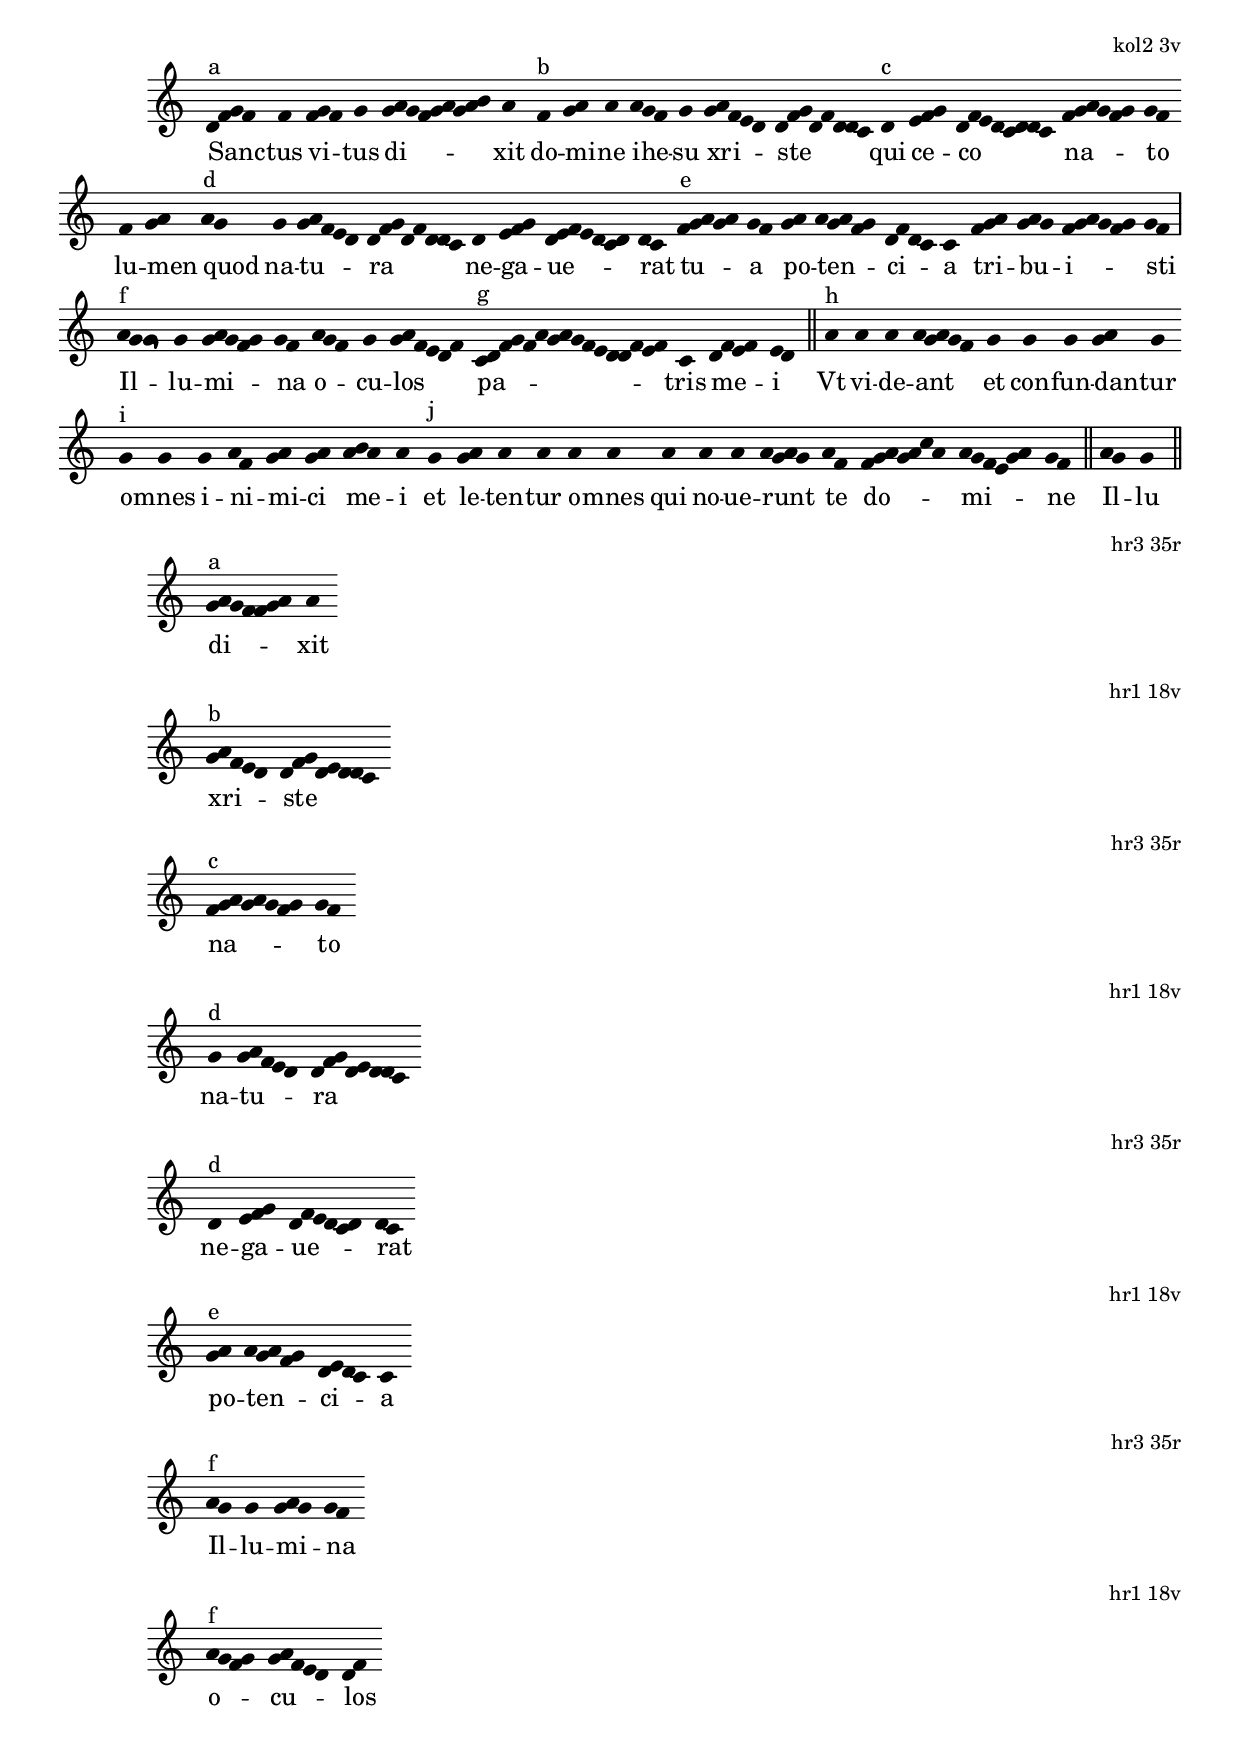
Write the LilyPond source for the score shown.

\version "2.19.32"

\include "../lib/synopsis.ily"

\score {
  \transpose c c' {
    \plainchant
    \melisma { d^"a" f g f } f \bar "" \melisma { f g f } g \bar "" \melisma { g a g f g a g a b } a \bar ""
    f^"b" \melisma { g a } a \bar "" \melisma { a g f } g \bar "" \melisma { g a f e d } \melisma { d f g d f d d c } \bar ""
    d^"c" \bar "" \melisma { e f g } \bar "" \melisma { d f e d c d d c } \bar "" \melisma { f g a g f g } \melisma { g f } \bar "" f \melisma { g a } \bar ""
    \melisma { a^"d" g } \bar "" g \melisma { g a f e d } \melisma { d f g d f d d c } \bar "" d \melisma { e f g } \melisma { d e f e d c d } \melisma { d c } \bar ""
    \melisma { f^"e" g a g a } \melisma { g f } \bar "" \melisma { g a } \melisma { a g a f g } \melisma { d f d c } c \bar "" \melisma { f g a } \melisma { g a g } \melisma { f g a g f g } \melisma { g f } \bar "|"

    \melisma { a^"f" g \strophicus g } g \melisma { g a g f g } \melisma { g f } \bar "" \melisma { a g f } g \melisma { g a f e d f } \bar ""
    \melisma { c^"g" d f g f a g a g f e d d f e f } c \bar "" \melisma { d f e f } \melisma { e d } \bar "||"

    a^"h" \bar "" a a \melisma { a g a g f } \bar "" g \bar "" g g \melisma { g a } g \bar ""
    g^"i" g \bar "" g \melisma { a f } \melisma { g a } \melisma { g a } \bar "" \melisma { a b a } a \bar ""
    g^"j" \bar "" \melisma { g a } a a \bar ""
    a a \bar "" a \bar "" a a \melisma { a g a g } \bar "" \melisma { a f } \bar "" \melisma { f g a g a c' a } \melisma { a g f e g a } \melisma { g f } \bar "||"

    \melisma { a g } g \bar "||"
  }
  \addlyrics {
    Sanc -- tus vi -- tus di -- xit
    do -- mi -- ne ihe -- su xri -- ste
    qui ce -- co na -- to lu -- men
    quod na -- tu -- ra ne -- ga -- ue -- rat
    tu -- a po -- ten -- ci -- a tri -- bu -- i -- sti

    Il -- lu -- mi -- na o -- cu -- los
    pa -- tris me -- i

    Vt vi -- de -- ant et con -- fun -- dan -- tur
    o -- mnes i -- ni -- mi -- ci me -- i
    et le -- ten -- tur
    o -- mnes qui no -- ue -- runt te do -- mi -- ne

    Il -- lu
  }
  \header {
    fontes = "kol2 3v"
  }
}

\score {
  \transpose c c' {
    \plainchant
    \melisma { g^"a" a g f f g a } a
  }
  \addlyrics {
    di -- xit
  }
  \header {
    fontes = "hr3 35r"
  }
}

\score {
  \transpose c c' {
    \plainchant
    \melisma { g^"b" a f e d } \melisma { d f g d e d d c }
  }
  \addlyrics {
    xri -- ste
  }
  \header {
    fontes = "hr1 18v"
  }
}

\score {
  \transpose c c' {
    \plainchant
    \melisma { f^"c" g a g a g f g } \melisma { g f }
  }
  \addlyrics {
    na -- to
  }
  \header {
    fontes = "hr3 35r"
  }
}

\score {
  \transpose c c' {
    \plainchant
    g^"d" \melisma { g a f e d } \melisma { d f g d e d d c }
  }
  \addlyrics {
    na -- tu -- ra
  }
  \header {
    fontes = "hr1 18v"
  }
}

\score {
  \transpose c c' {
    \plainchant
    d^"d" \melisma { e f g } \melisma { d f e d c d } \melisma { d c }
  }
  \addlyrics {
    ne -- ga -- ue -- rat
  }
  \header {
    fontes = "hr3 35r"
  }
}

\score {
  \transpose c c' {
    \plainchant
    \melisma { g^"e" a } \melisma { a g a f g } \melisma { d e d c } c
  }
  \addlyrics {
    po -- ten -- ci -- a
  }
  \header {
    fontes = "hr1 18v"
  }
}

\score {
  \transpose c c' {
    \plainchant
    \melisma { a^"f" g } g \melisma { g a g } \melisma { g f }
  }
  \addlyrics {
    Il -- lu -- mi -- na
  }
  \header {
    fontes = "hr3 35r"
  }
}

\score {
  \transpose c c' {
    \plainchant
    \melisma { a^"f" g f g } \melisma { g a f e d } \melisma { d f }
  }
  \addlyrics {
    o -- cu -- los
  }
  \header {
    fontes = "hr1 18v"
  }
}

\score {
  \transpose c c' {
    \plainchant
    \melisma { c^"g" d f g f a g a f e d d f e f } \melisma { d \strophicus d }
  }
  \addlyrics {
    pa -- tris
  }
  \header {
    fontes = "hr3 35r"
  }
}

\score {
  \transpose c c' {
    \plainchant
    \melisma { c^"g" d f g f g a g a g f e d d f e f } c
  }
  \addlyrics {
    pa -- tris
  }
  \header {
    fontes = "hr1 18v"
  }
}

\score {
  \transpose c c' {
    \plainchant
    \melisma { d^"g" e f e f } \melisma { e d }
  }
  \addlyrics {
    me -- i
  }
  \header {
    fontes = "hr3 35r; hr1 18v"
  }
}

\score {
  \transpose c c' {
    \plainchant
    \melisma { g^"j" f } \melisma { g a } a a
  }
  \addlyrics {
    et le -- ten -- tur
  }
  \header {
    fontes = "hr3 35r"
  }
}

\score {
  \transpose c c' {
    \plainchant
    \melisma { g^"j" f } \melisma { f g a } \melisma { a g f e g a } \melisma { g f }
  }
  \addlyrics {
    te do -- mi -- ne
  }
  \header {
    fontes = "hr1 18v"
  }
}
